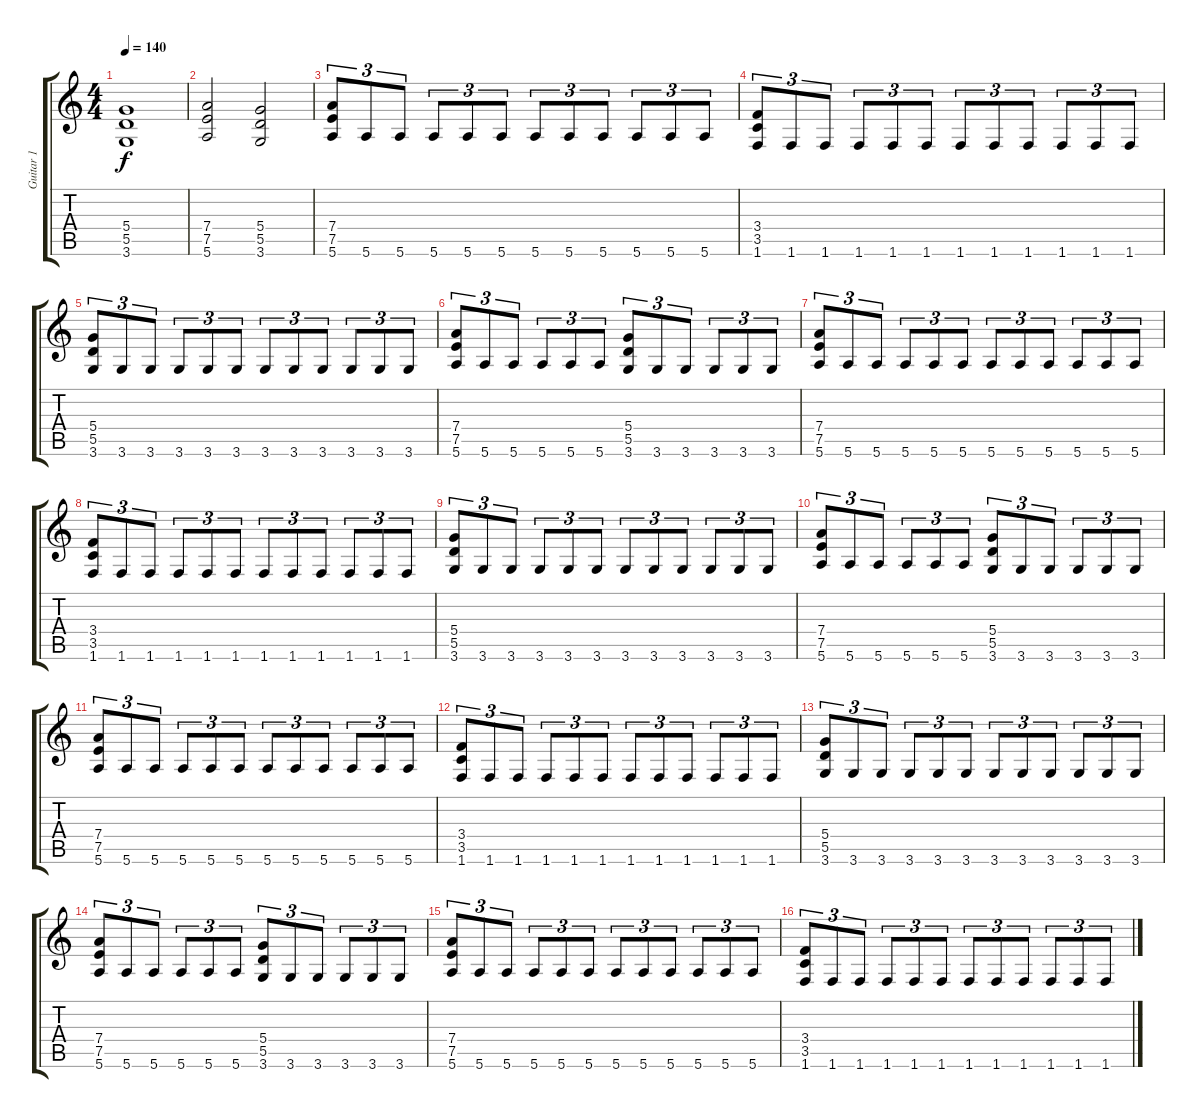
\track ("Guitar 1" "Guitar 1") {instrument distortionguitar}
\staff {score tabs}
\tuning (E4 B3 G3 D3 A2 E2) {hide}
\ts (4 4)
\tempo 140
\clef g2
\ks c
(5.4 5.5 3.6).1{dy f} |
(7.4 7.5 5.6).2 (5.4 5.5 3.6).2 |
(7.4 7.5 5.6).8{tu (3 2) volume 16} 5.6.8{tu (3 2)} 5.6.8{tu (3 2)} 5.6.8{tu (3 2)} 5.6.8{tu (3 2)} 5.6.8{tu (3 2)} 5.6.8{tu (3 2)} 5.6.8{tu (3 2)} 5.6.8{tu (3 2)} 5.6.8{tu (3 2)} 5.6.8{tu (3 2)} 5.6.8{tu (3 2)} |
(3.4 3.5 1.6).8{tu (3 2)} 1.6.8{tu (3 2)} 1.6.8{tu (3 2)} 1.6.8{tu (3 2)} 1.6.8{tu (3 2)} 1.6.8{tu (3 2)} 1.6.8{tu (3 2)} 1.6.8{tu (3 2)} 1.6.8{tu (3 2)} 1.6.8{tu (3 2)} 1.6.8{tu (3 2)} 1.6.8{tu (3 2)} |
(5.4 5.5 3.6).8{tu (3 2)} 3.6.8{tu (3 2)} 3.6.8{tu (3 2)} 3.6.8{tu (3 2)} 3.6.8{tu (3 2)} 3.6.8{tu (3 2)} 3.6.8{tu (3 2)} 3.6.8{tu (3 2)} 3.6.8{tu (3 2)} 3.6.8{tu (3 2)} 3.6.8{tu (3 2)} 3.6.8{tu (3 2)} |
(7.4 7.5 5.6).8{tu (3 2)} 5.6.8{tu (3 2)} 5.6.8{tu (3 2)} 5.6.8{tu (3 2)} 5.6.8{tu (3 2)} 5.6.8{tu (3 2)} (5.4 5.5 3.6).8{tu (3 2)} 3.6.8{tu (3 2)} 3.6.8{tu (3 2)} 3.6.8{tu (3 2)} 3.6.8{tu (3 2)} 3.6.8{tu (3 2)} |
(7.4 7.5 5.6).8{tu (3 2) volume 16} 5.6.8{tu (3 2)} 5.6.8{tu (3 2)} 5.6.8{tu (3 2)} 5.6.8{tu (3 2)} 5.6.8{tu (3 2)} 5.6.8{tu (3 2)} 5.6.8{tu (3 2)} 5.6.8{tu (3 2)} 5.6.8{tu (3 2)} 5.6.8{tu (3 2)} 5.6.8{tu (3 2)} |
(3.4 3.5 1.6).8{tu (3 2)} 1.6.8{tu (3 2)} 1.6.8{tu (3 2)} 1.6.8{tu (3 2)} 1.6.8{tu (3 2)} 1.6.8{tu (3 2)} 1.6.8{tu (3 2)} 1.6.8{tu (3 2)} 1.6.8{tu (3 2)} 1.6.8{tu (3 2)} 1.6.8{tu (3 2)} 1.6.8{tu (3 2)} |
(5.4 5.5 3.6).8{tu (3 2)} 3.6.8{tu (3 2)} 3.6.8{tu (3 2)} 3.6.8{tu (3 2)} 3.6.8{tu (3 2)} 3.6.8{tu (3 2)} 3.6.8{tu (3 2)} 3.6.8{tu (3 2)} 3.6.8{tu (3 2)} 3.6.8{tu (3 2)} 3.6.8{tu (3 2)} 3.6.8{tu (3 2)} |
(7.4 7.5 5.6).8{tu (3 2)} 5.6.8{tu (3 2)} 5.6.8{tu (3 2)} 5.6.8{tu (3 2)} 5.6.8{tu (3 2)} 5.6.8{tu (3 2)} (5.4 5.5 3.6).8{tu (3 2)} 3.6.8{tu (3 2)} 3.6.8{tu (3 2)} 3.6.8{tu (3 2)} 3.6.8{tu (3 2)} 3.6.8{tu (3 2)} |
(7.4 7.5 5.6).8{tu (3 2) volume 16} 5.6.8{tu (3 2)} 5.6.8{tu (3 2)} 5.6.8{tu (3 2)} 5.6.8{tu (3 2)} 5.6.8{tu (3 2)} 5.6.8{tu (3 2)} 5.6.8{tu (3 2)} 5.6.8{tu (3 2)} 5.6.8{tu (3 2)} 5.6.8{tu (3 2)} 5.6.8{tu (3 2)} |
(3.4 3.5 1.6).8{tu (3 2)} 1.6.8{tu (3 2)} 1.6.8{tu (3 2)} 1.6.8{tu (3 2)} 1.6.8{tu (3 2)} 1.6.8{tu (3 2)} 1.6.8{tu (3 2)} 1.6.8{tu (3 2)} 1.6.8{tu (3 2)} 1.6.8{tu (3 2)} 1.6.8{tu (3 2)} 1.6.8{tu (3 2)} |
(5.4 5.5 3.6).8{tu (3 2)} 3.6.8{tu (3 2)} 3.6.8{tu (3 2)} 3.6.8{tu (3 2)} 3.6.8{tu (3 2)} 3.6.8{tu (3 2)} 3.6.8{tu (3 2)} 3.6.8{tu (3 2)} 3.6.8{tu (3 2)} 3.6.8{tu (3 2)} 3.6.8{tu (3 2)} 3.6.8{tu (3 2)} |
(7.4 7.5 5.6).8{tu (3 2)} 5.6.8{tu (3 2)} 5.6.8{tu (3 2)} 5.6.8{tu (3 2)} 5.6.8{tu (3 2)} 5.6.8{tu (3 2)} (5.4 5.5 3.6).8{tu (3 2)} 3.6.8{tu (3 2)} 3.6.8{tu (3 2)} 3.6.8{tu (3 2)} 3.6.8{tu (3 2)} 3.6.8{tu (3 2)} |
(7.4 7.5 5.6).8{tu (3 2) volume 16} 5.6.8{tu (3 2)} 5.6.8{tu (3 2)} 5.6.8{tu (3 2)} 5.6.8{tu (3 2)} 5.6.8{tu (3 2)} 5.6.8{tu (3 2)} 5.6.8{tu (3 2)} 5.6.8{tu (3 2)} 5.6.8{tu (3 2)} 5.6.8{tu (3 2)} 5.6.8{tu (3 2)} |
(3.4 3.5 1.6).8{tu (3 2)} 1.6.8{tu (3 2)} 1.6.8{tu (3 2)} 1.6.8{tu (3 2)} 1.6.8{tu (3 2)} 1.6.8{tu (3 2)} 1.6.8{tu (3 2)} 1.6.8{tu (3 2)} 1.6.8{tu (3 2)} 1.6.8{tu (3 2)} 1.6.8{tu (3 2)} 1.6.8{tu (3 2)}
